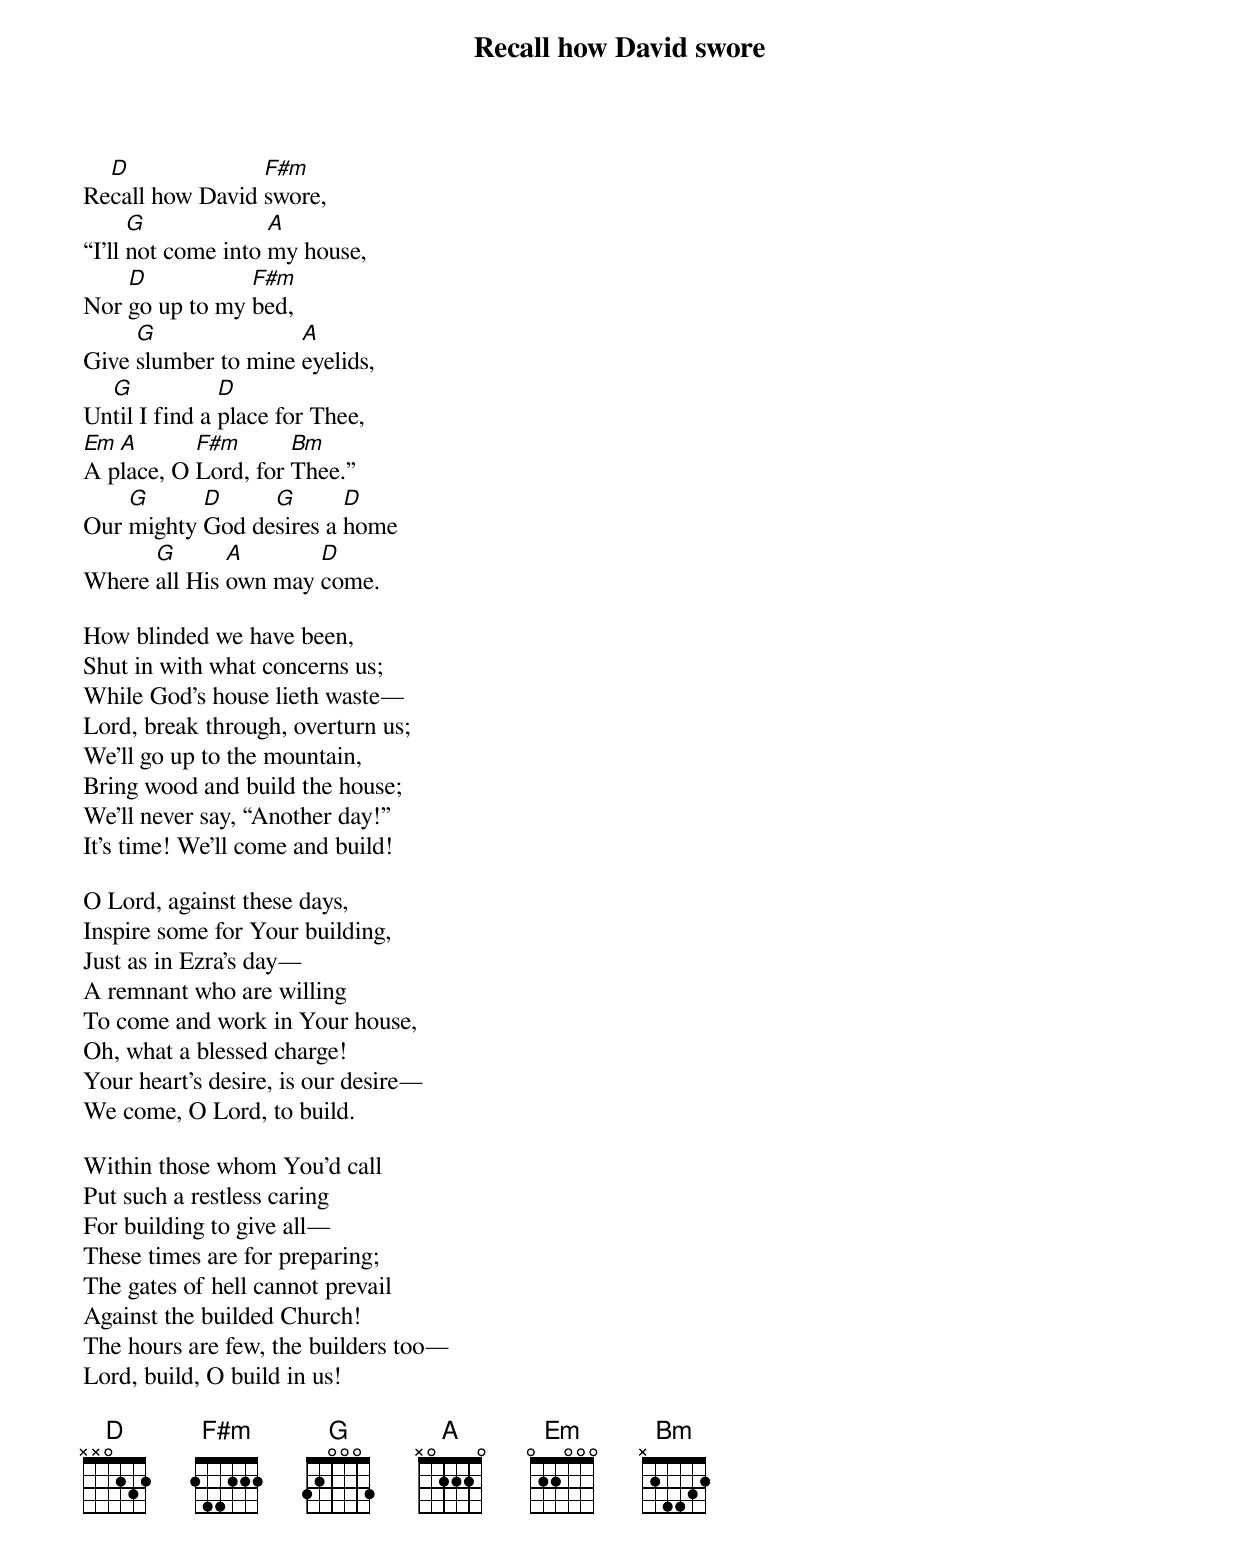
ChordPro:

{title: Recall how David swore}
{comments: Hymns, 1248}

Re[D]call how David [F#m]swore,
“I’ll [G]not come into [A]my house,
Nor [D]go up to my [F#m]bed,
Give [G]slumber to mine [A]eyelids,
Un[G]til I find a [D]place for Thee,
[Em]A p[A]lace, O [F#m]Lord, for [Bm]Thee.”
Our [G]mighty [D]God de[G]sires a [D]home
Where [G]all His [A]own may [D]come.

How blinded we have been,
Shut in with what concerns us;
While God’s house lieth waste—
Lord, break through, overturn us;
We’ll go up to the mountain,
Bring wood and build the house;
We’ll never say, “Another day!”
It’s time! We’ll come and build!

O Lord, against these days,
Inspire some for Your building,
Just as in Ezra’s day—
A remnant who are willing
To come and work in Your house,
Oh, what a blessed charge!
Your heart’s desire, is our desire—
We come, O Lord, to build.

Within those whom You’d call
Put such a restless caring
For building to give all—
These times are for preparing;
The gates of hell cannot prevail
Against the builded Church!
The hours are few, the builders too—
Lord, build, O build in us!

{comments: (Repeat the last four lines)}
